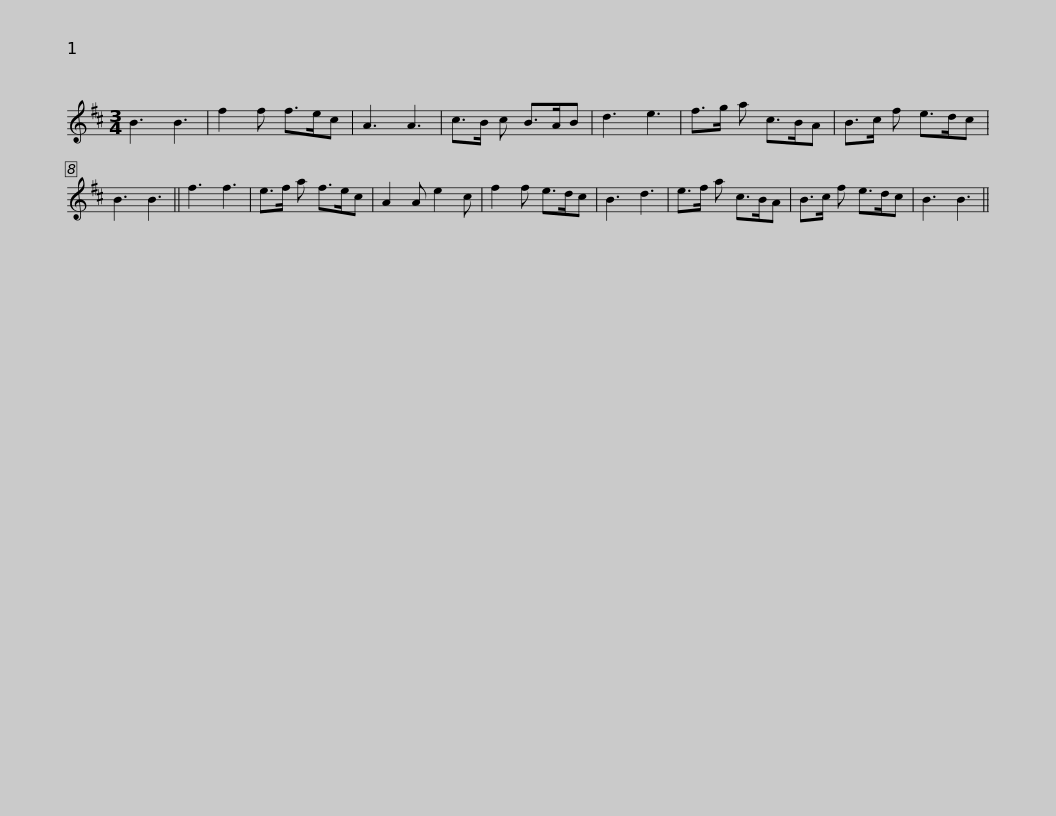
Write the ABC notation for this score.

X:1
L:1/8
M:3/4
I:linebreak $
K:Bmin
V:1 treble
V:1
 B3 B3 | f2 f f>ec | A3 A3 | c>B c B>AB | d3 e3 | %5
 f>g a c>BA | B>c f e>dc | B3 B3 || f3 f3 |$ e>f a f>ec | %10
 A2 A e2 c | f2 f e>dc | B3 d3 | e>f a c>BA | B>c f e>dc | %15
 B3 B3 || %16
